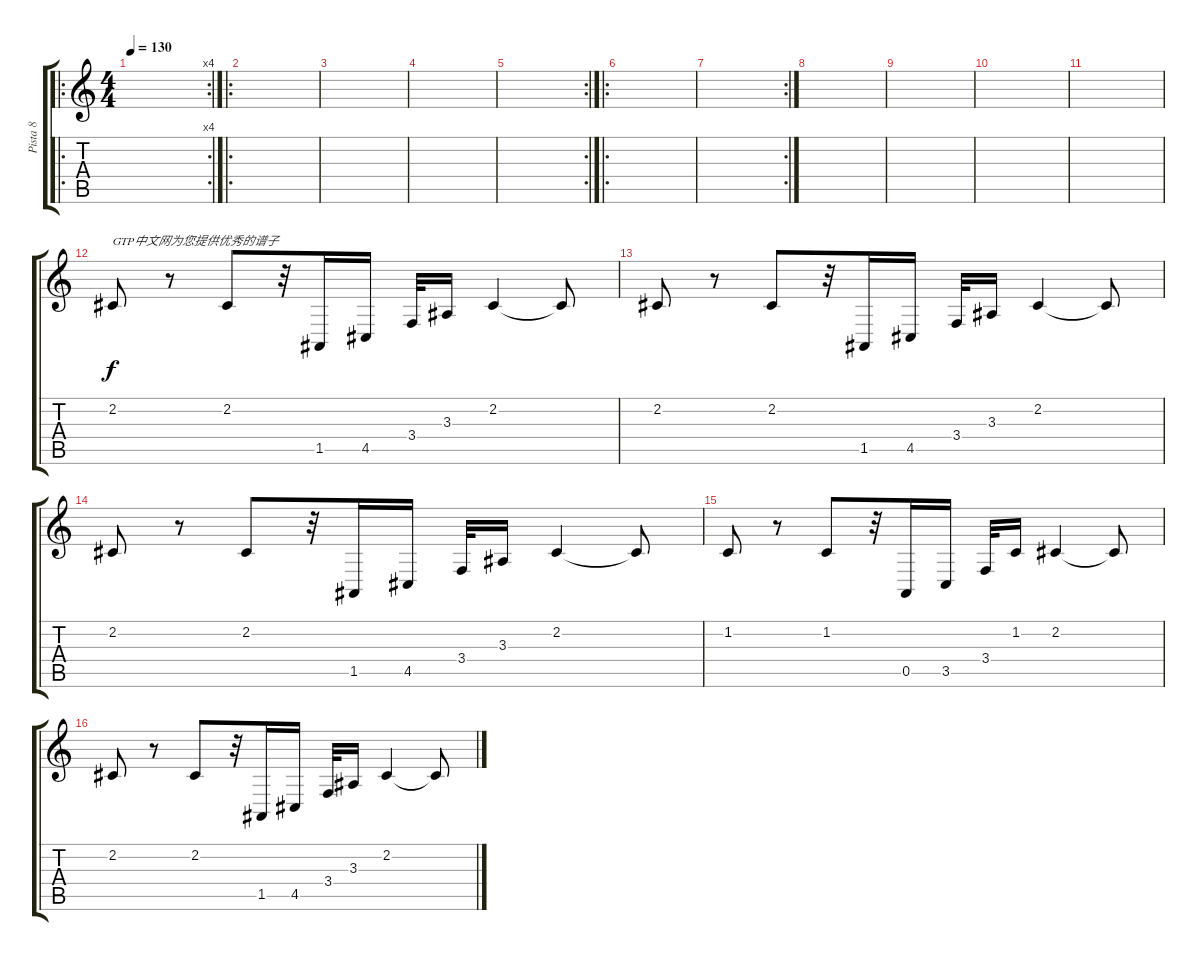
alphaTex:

\track ("Pista 8" "Pista 8") {instrument violin}
\staff {score tabs}
\tuning (E4 B3 G3 D3 A2 E2) {hide}
\ro
\rc 4
\ts (4 4)
\tempo 130
\clef g2
\ks c
|
\ro
|
|
|
\rc 2
|
\ro
|
\rc 2
|
|
|
|
|
2.2.8{txt "GTP中文网为您提供优秀的谱子"} r.8 2.2.8 r.32 1.5.16 4.5.16 3.4.32 3.3.16 2.2.4 2.2{t}.8 |
2.2.8 r.8 2.2.8 r.32 1.5.16 4.5.16 3.4.32 3.3.16 2.2.4 2.2{t}.8 |
2.2.8{volume 11} r.8 2.2.8 r.32 1.5.16 4.5.16 3.4.32 3.3.16 2.2.4 2.2{t}.8 |
1.2.8 r.8 1.2.8 r.32 0.5.16 3.5.16 3.4.32 1.2.16 2.2.4 2.2{t}.8 |
2.2.8{volume 11} r.8 2.2.8 r.32 1.5.16 4.5.16 3.4.32 3.3.16 2.2.4 2.2{t}.8
